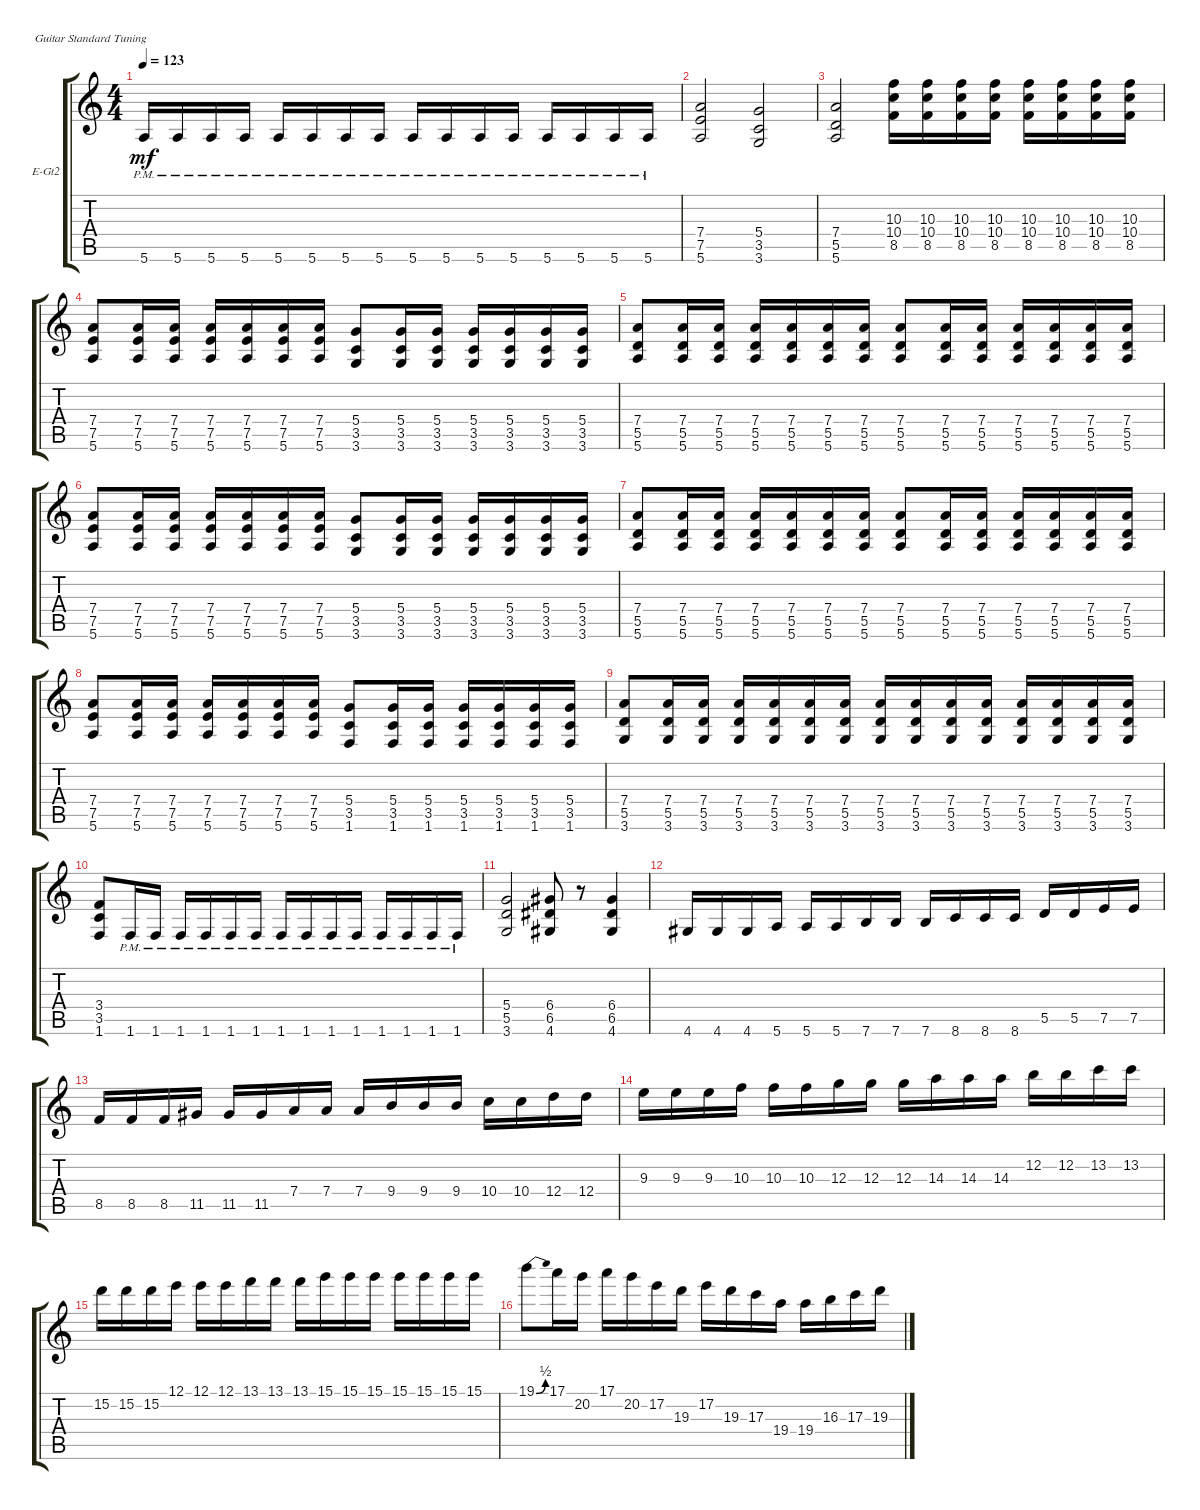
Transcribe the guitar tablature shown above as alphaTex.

\defaultSystemsLayout 4
\bracketExtendMode groupsimilarinstruments
\firstSystemTrackNameOrientation horizontal
\otherSystemsTrackNameOrientation horizontal
\track ("Guitar 2" "E-Gt2") {instrument distortionguitar}
\staff {score tabs}
\tuning (E4 B3 G3 D3 A2 E2)
\ts (4 4)
\tempo 123
\clef g2
\ks c
5.6{pm}.16{dy mf} 5.6{pm}.16 5.6{pm}.16 5.6{pm}.16 5.6{pm}.16 5.6{pm}.16 5.6{pm}.16 5.6{pm}.16 5.6{pm}.16 5.6{pm}.16 5.6{pm}.16 5.6{pm}.16 5.6{pm}.16 5.6{pm}.16 5.6{pm}.16 5.6{pm}.16 |
(5.6 7.5 7.4).2 (3.5 5.4 3.6).2 |
(5.6 5.5 7.4).2 (8.5 10.4 10.3).16 (8.5 10.4 10.3).16 (8.5 10.4 10.3).16 (8.5 10.4 10.3).16 (8.5 10.4 10.3).16 (8.5 10.4 10.3).16 (8.5 10.4 10.3).16 (8.5 10.4 10.3).16 |
(5.6 7.5 7.4).8 (5.6 7.4 7.5).16 (5.6 7.4 7.5).16 (5.6 7.4 7.5).16 (5.6 7.5 7.4).16 (5.6 7.4 7.5).16 (5.6 7.4 7.5).16 (3.5 5.4 3.6).8 (3.5 5.4 3.6).16 (3.5 5.4 3.6).16 (3.5 5.4 3.6).16 (3.5 5.4 3.6).16 (3.5 5.4 3.6).16 (3.5 5.4 3.6).16 |
(5.6 5.5 7.4).8 (5.6 5.5 7.4).16 (5.6 5.5 7.4).16 (5.6 5.5 7.4).16 (5.6 5.5 7.4).16 (5.6 5.5 7.4).16 (5.6 5.5 7.4).16 (5.6 5.5 7.4).8 (5.6 5.5 7.4).16 (5.6 5.5 7.4).16 (5.6 5.5 7.4).16 (5.6 5.5 7.4).16 (5.6 5.5 7.4).16 (5.6 5.5 7.4).16 |
(5.6 7.5 7.4).8 (5.6 7.4 7.5).16 (5.6 7.4 7.5).16 (5.6 7.4 7.5).16 (5.6 7.5 7.4).16 (5.6 7.4 7.5).16 (5.6 7.4 7.5).16 (3.5 5.4 3.6).8 (3.5 5.4 3.6).16 (3.5 5.4 3.6).16 (3.5 5.4 3.6).16 (3.5 5.4 3.6).16 (3.5 5.4 3.6).16 (3.5 5.4 3.6).16 |
(5.6 5.5 7.4).8 (5.6 5.5 7.4).16 (5.6 5.5 7.4).16 (5.6 5.5 7.4).16 (5.6 5.5 7.4).16 (5.6 5.5 7.4).16 (5.6 5.5 7.4).16 (5.6 5.5 7.4).8 (5.6 5.5 7.4).16 (5.6 5.5 7.4).16 (5.6 5.5 7.4).16 (5.6 5.5 7.4).16 (5.6 5.5 7.4).16 (5.6 5.5 7.4).16 |
(5.6 7.5 7.4).8 (5.6 7.4 7.5).16 (5.6 7.4 7.5).16 (5.6 7.4 7.5).16 (5.6 7.5 7.4).16 (5.6 7.4 7.5).16 (5.6 7.4 7.5).16 (3.5 5.4 1.6).8 (3.5 5.4 1.6).16 (3.5 5.4 1.6).16 (3.5 5.4 1.6).16 (3.5 5.4 1.6).16 (3.5 5.4 1.6).16 (3.5 5.4 1.6).16 |
(3.6 5.5 7.4).8 (3.6 5.5 7.4).16 (3.6 5.5 7.4).16 (3.6 5.5 7.4).16 (3.6 5.5 7.4).16 (3.6 5.5 7.4).16 (3.6 5.5 7.4).16 (3.6 5.5 7.4).16 (3.6 5.5 7.4).16 (3.6 5.5 7.4).16 (3.6 5.5 7.4).16 (3.6 5.5 7.4).16 (3.6 5.5 7.4).16 (3.6 5.5 7.4).16 (3.6 5.5 7.4).16 |
(3.5 3.4 1.6).8 1.6{pm}.16 1.6{pm}.16 1.6{pm}.16 1.6{pm}.16 1.6{pm}.16 1.6{pm}.16 1.6{pm}.16 1.6{pm}.16 1.6{pm}.16 1.6{pm}.16 1.6{pm}.16 1.6{pm}.16 1.6{pm}.16 1.6{pm}.16 |
(3.6 5.5 5.4).2 (4.6 6.5 6.4).8 r.8 (4.6 6.5 6.4).4 |
4.6.16 4.6.16 4.6.16 5.6.16 5.6.16 5.6.16 7.6.16 7.6.16 7.6.16 8.6.16 8.6.16 8.6.16 5.5.16 5.5.16 7.5.16 7.5.16 |
8.5.16 8.5.16 8.5.16 11.5.16 11.5.16 11.5.16 7.4.16 7.4.16 7.4.16 9.4.16 9.4.16 9.4.16 10.4.16 10.4.16 12.4.16 12.4.16 |
9.3.16 9.3.16 9.3.16 10.3.16 10.3.16 10.3.16 12.3.16 12.3.16 12.3.16 14.3.16 14.3.16 14.3.16 12.2.16 12.2.16 13.2.16 13.2.16 |
15.2.16 15.2.16 15.2.16 12.1.16 12.1.16 12.1.16 13.1.16 13.1.16 13.1.16 15.1.16 15.1.16 15.1.16 15.1.16 15.1.16 15.1.16 15.1.16 |
19.1{be (bend 0 0 15 2)}.8 17.1.16 20.2.16 17.1.16 20.2.16 17.2.16 19.3.16 17.2.16 19.3.16 17.3.16 19.4.16 19.4.16 16.3.16 17.3.16 19.3.16
